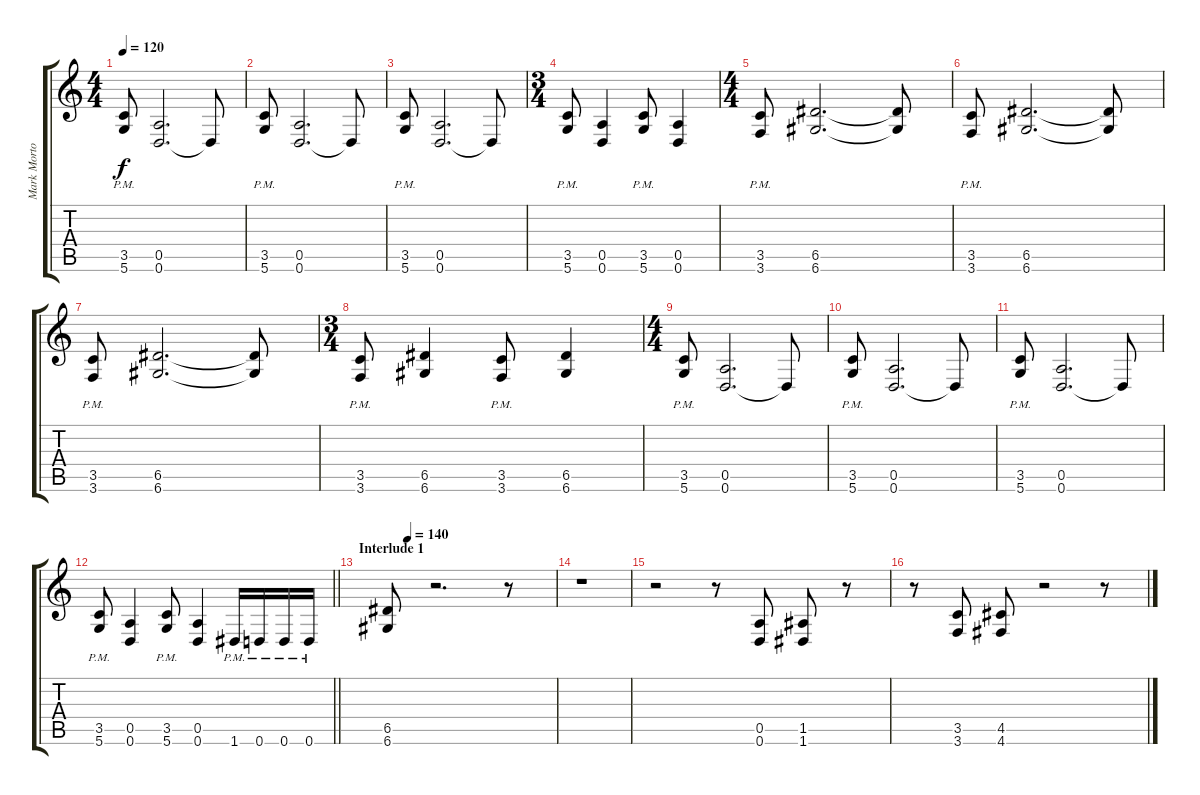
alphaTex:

\track ("Mark Morton - Rhythm" "Mark Morto") {instrument distortionguitar}
\staff {score tabs}
\tuning (E4 B3 G3 D3 A2 D2) {hide}
\ts (4 4)
\tempo 120
\clef g2
\ks c
(3.5 5.6{pm}).8{dy f} (0.5 0.6).2{d} 0.6{t}.8 |
(3.5 5.6{pm}).8 (0.5 0.6).2{d} 0.6{t}.8 |
(3.5 5.6{pm}).8 (0.5 0.6).2{d} 0.6{t}.8 |
\ts (3 4)
(3.5 5.6{pm}).8 (0.5 0.6).4 (3.5 5.6{pm}).8 (0.5 0.6).4 |
\ts (4 4)
(3.5{pm} 3.6{pm}).8 (6.5 6.6).2{d} (6.5{t} 6.6{t}).8 |
(3.5{pm} 3.6{pm}).8 (6.5 6.6).2{d} (6.5{t} 6.6{t}).8 |
(3.5{pm} 3.6{pm}).8 (6.5 6.6).2{d} (6.5{t} 6.6{t}).8 |
\ts (3 4)
(3.5{pm} 3.6{pm}).8 (6.5 6.6).4 (3.5{pm} 3.6{pm}).8 (6.5 6.6).4 |
\ts (4 4)
(3.5 5.6{pm}).8 (0.5 0.6).2{d} 0.6{t}.8 |
(3.5 5.6{pm}).8 (0.5 0.6).2{d} 0.6{t}.8 |
(3.5 5.6{pm}).8 (0.5 0.6).2{d} 0.6{t}.8 |
\barLineRight lightlight
(3.5 5.6{pm}).8 (0.5 0.6).4 (3.5 5.6{pm}).8 (0.5 0.6).4 1.6{pm}.16 0.6{pm}.16 0.6{pm}.16 0.6{pm}.16 |
\section ("" "Interlude 1")
\tempo (140 0.125)
(6.5 6.6).8 r.2{d} r.8 |
r.1 |
r.2 r.8 (0.5 0.6).8 (1.5 1.6).8 r.8 |
r.8 (3.5 3.6).8 (4.5 4.6).8 r.2 r.8
